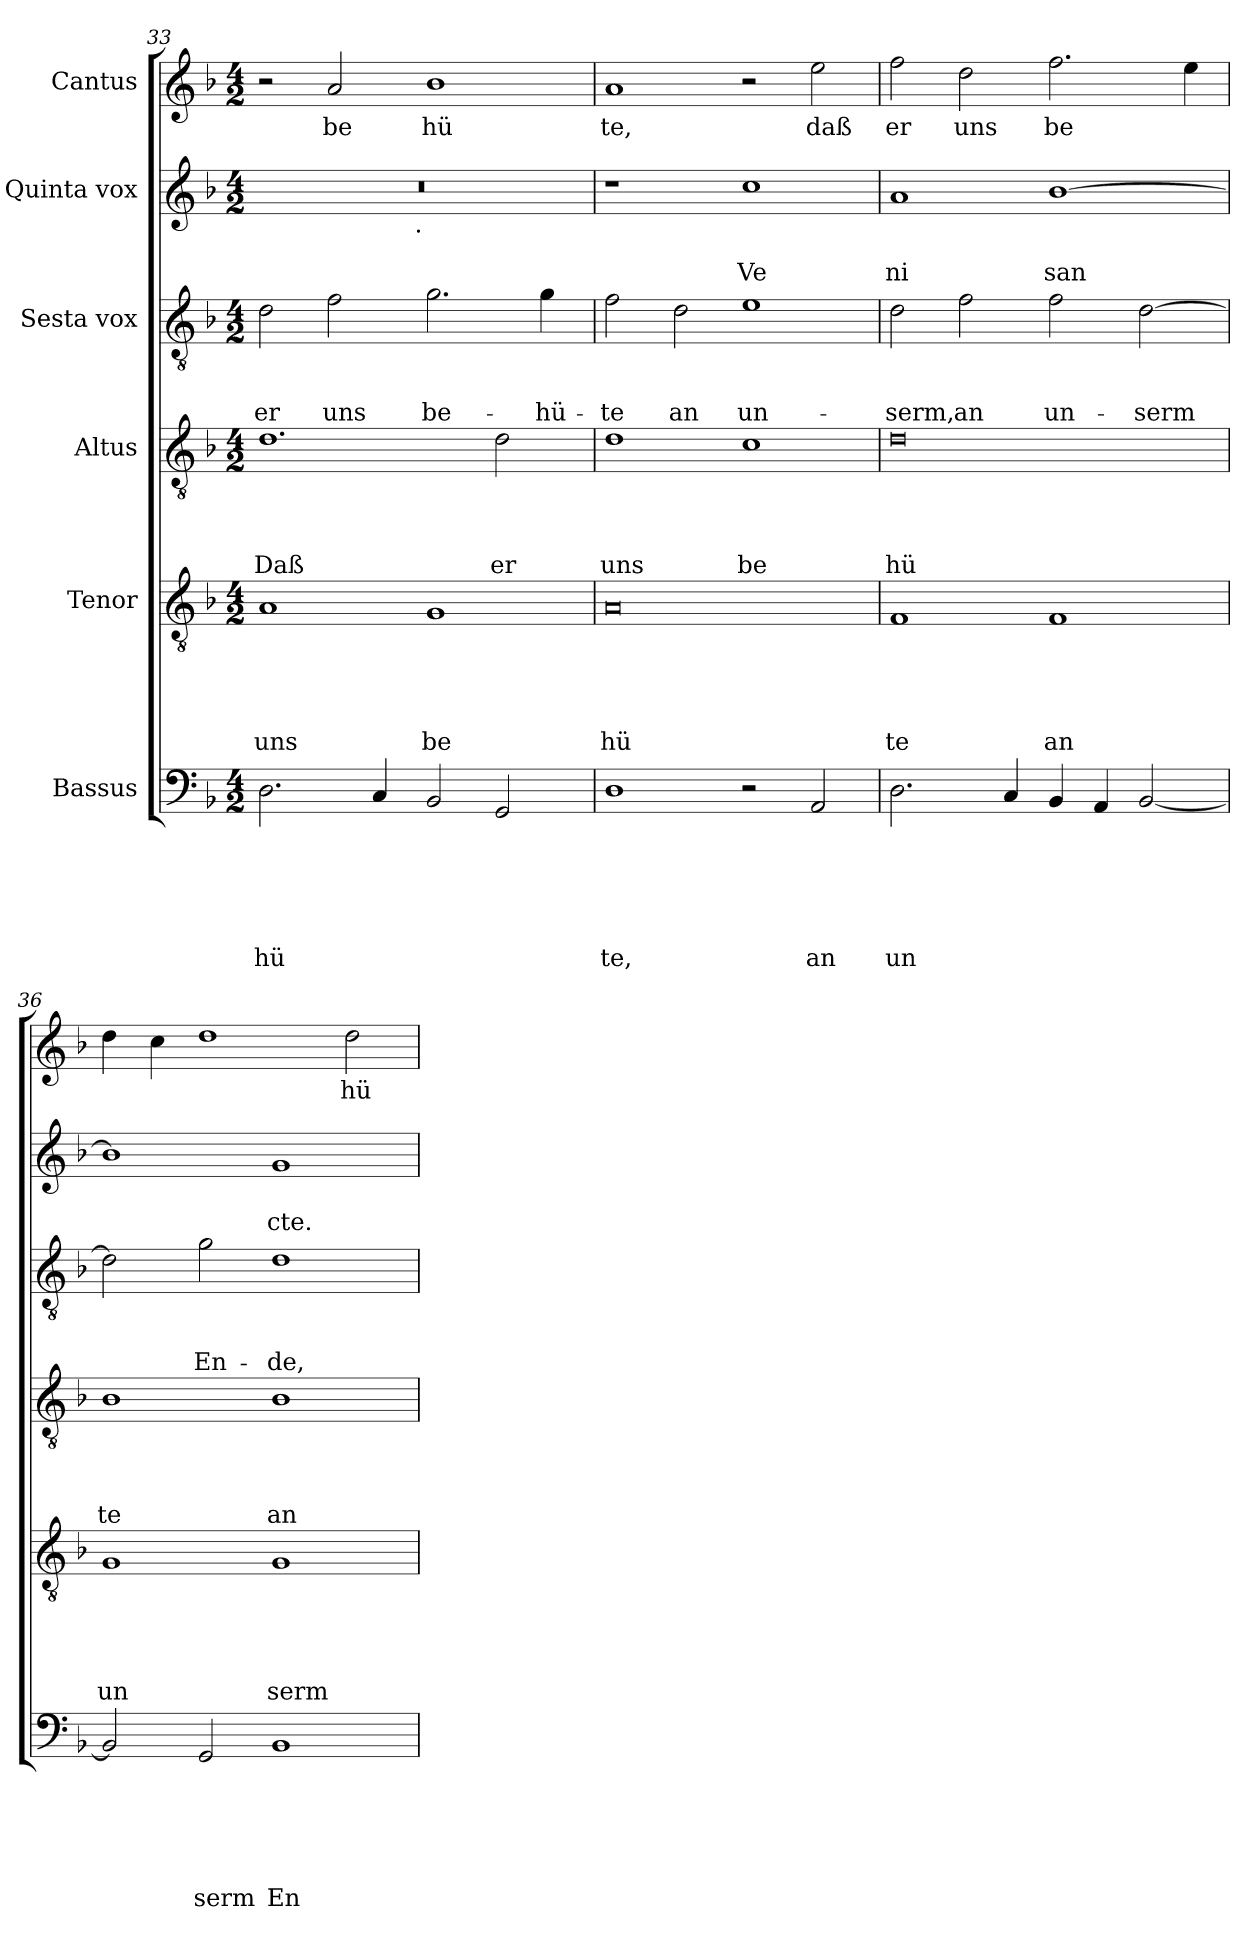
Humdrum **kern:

**kern	**text	**text	**text	**text	**text	**text	**kern	**text	**text	**text	**text	**text	**kern	**text	**text	**text	**text	**kern	**text	**text	**text	**kern	**text	**text	**kern	**text
*part6	*part6	*part6	*part6	*part6	*part6	*part6	*part5	*part5	*part5	*part5	*part5	*part5	*part4	*part4	*part4	*part4	*part4	*part3	*part3	*part3	*part3	*part2	*part2	*part2	*part1	*part1
*staff6	*staff6	*staff6	*staff6	*staff6	*staff6	*staff6	*staff5	*staff5	*staff5	*staff5	*staff5	*staff5	*staff4	*staff4	*staff4	*staff4	*staff4	*staff3	*staff3	*staff3	*staff3	*staff2	*staff2	*staff2	*staff1	*staff1
*I"Bassus	*	*	*	*	*	*	*I"Tenor	*	*	*	*	*	*I"Altus	*	*	*	*	*I"Sesta vox	*	*	*	*I"Quinta vox	*	*	*I"Cantus	*
*clefF4	*	*	*	*	*	*	*clefGv2	*	*	*	*	*	*clefGv2	*	*	*	*	*clefGv2	*	*	*	*clefG2	*	*	*clefG2	*
*k[b-]	*	*	*	*	*	*	*k[b-]	*	*	*	*	*	*k[b-]	*	*	*	*	*k[b-]	*	*	*	*k[b-]	*	*	*k[b-]	*
*F:	*	*	*	*	*	*	*F:	*	*	*	*	*	*F:	*	*	*	*	*F:	*	*	*	*F:	*	*	*F:	*
*M4/2	*	*	*	*	*	*	*M4/2	*	*	*	*	*	*M4/2	*	*	*	*	*M4/2	*	*	*	*M4/2	*	*	*M4/2	*
=33	=33	=33	=33	=33	=33	=33	=33	=33	=33	=33	=33	=33	=33	=33	=33	=33	=33	=33	=33	=33	=33	=33	=33	=33	=33	=33
!	!	!	!	!	!	!LO:LY:b	!	!	!	!	!	!LO:LY:b	!	!	!	!	!LO:LY:b	!	!	!	!LO:LY:b	!	!	!	!	!
*	*	*	*	*	*	*	*	*	*	*	*	*	*	*	*	*	*	*	*	*	*	*^	*	*	*	*
2.D\	.	.	.	.	.	hü	1A	.	.	.	.	uns	1.d	.	.	.	Daß	2d\	.	.	er	0r	2ryy	.	.	2r	.
!	!	!	!	!	!	!	!	!	!	!	!	!	!	!	!	!	!	!	!	!	!LO:LY:b	!	!	!	!	!	!LO:LY:b
.	.	.	.	.	.	.	.	.	.	.	.	.	.	.	.	.	.	2f\	.	.	uns	.	4...ryy	.	.	2a/	be
4C/	.	.	.	.	.	.	.	.	.	.	.	.	.	.	.	.	.	.	.	.	.	.	.	.	.	.	.
!	!	!	!	!	!	!	!	!	!	!	!	!	!	!	!	!	!	!	!	!	!	!	!LO:TX:b:t=.	!	!	!	!
.	.	.	.	.	.	.	.	.	.	.	.	.	.	.	.	.	.	.	.	.	.	.	1ryy	.	.	.	.
!	!	!	!	!	!	!	!	!	!	!	!	!LO:LY:b	!	!	!	!	!	!	!	!	!LO:LY:b	!	!	!	!	!	!LO:LY:b
2BB-/	.	.	.	.	.	.	1G	.	.	.	.	be	.	.	.	.	.	2.g\	.	.	be-	.	.	.	.	1b-	hü
!	!	!	!	!	!	!	!	!	!	!	!	!	!	!	!	!	!LO:LY:b	!	!	!	!	!	!	!	!	!	!
2GG/	.	.	.	.	.	.	.	.	.	.	.	.	2d\	.	.	.	er	.	.	.	.	.	.	.	.	.	.
!	!	!	!	!	!	!	!	!	!	!	!	!	!	!	!	!	!	!	!	!	!LO:LY:b	!	!	!	!	!	!
.	.	.	.	.	.	.	.	.	.	.	.	.	.	.	.	.	.	4g\	.	.	-hü-	.	.	.	.	.	.
.	.	.	.	.	.	.	.	.	.	.	.	.	.	.	.	.	.	.	.	.	.	.	32ryy	.	.	.	.
=34	=34	=34	=34	=34	=34	=34	=34	=34	=34	=34	=34	=34	=34	=34	=34	=34	=34	=34	=34	=34	=34	=34	=34	=34	=34	=34	=34
!	!	!	!	!	!	!LO:LY:b	!	!	!	!	!	!LO:LY:b	!	!	!	!	!LO:LY:b	!	!	!	!LO:LY:b	!	!	!	!	!	!LO:LY:b
*	*	*	*	*	*	*	*	*	*	*	*	*	*	*	*	*	*	*	*	*	*	*v	*v	*	*	*	*
1D	.	.	.	.	.	te,	0A	.	.	.	.	hü	1d	.	.	.	uns	2f\	.	.	-te	1r	.	.	1a	te,
!	!	!	!	!	!	!	!	!	!	!	!	!	!	!	!	!	!	!	!	!	!LO:LY:b	!	!	!	!	!
.	.	.	.	.	.	.	.	.	.	.	.	.	.	.	.	.	.	2d\	.	.	an	.	.	.	.	.
!	!	!	!	!	!	!	!	!	!	!	!	!	!	!	!	!	!LO:LY:b	!	!	!	!LO:LY:b	!	!	!LO:LY:b	!	!
2r	.	.	.	.	.	.	.	.	.	.	.	.	1c	.	.	.	be	1e	.	.	un-	1cc	.	Ve	2r	.
!	!	!	!	!	!	!LO:LY:b	!	!	!	!	!	!	!	!	!	!	!	!	!	!	!	!	!	!	!	!LO:LY:b
2AA/	.	.	.	.	.	an	.	.	.	.	.	.	.	.	.	.	.	.	.	.	.	.	.	.	2ee\	daß
=35	=35	=35	=35	=35	=35	=35	=35	=35	=35	=35	=35	=35	=35	=35	=35	=35	=35	=35	=35	=35	=35	=35	=35	=35	=35	=35
!	!	!	!	!	!	!LO:LY:b	!	!	!	!	!	!LO:LY:b	!	!	!	!	!LO:LY:b	!	!	!	!LO:LY:b	!	!	!LO:LY:b	!	!LO:LY:b
2.D\	.	.	.	.	.	un	1F	.	.	.	.	te	0d	.	.	.	hü	2d\	.	.	-serm,	1a	.	ni	2ff\	er
!	!	!	!	!	!	!	!	!	!	!	!	!	!	!	!	!	!	!	!	!	!LO:LY:b	!	!	!	!	!LO:LY:b
.	.	.	.	.	.	.	.	.	.	.	.	.	.	.	.	.	.	2f\	.	.	an	.	.	.	2dd\	uns
4C/	.	.	.	.	.	.	.	.	.	.	.	.	.	.	.	.	.	.	.	.	.	.	.	.	.	.
!	!	!	!	!	!	!	!	!	!	!	!	!LO:LY:b	!	!	!	!	!	!	!	!	!LO:LY:b	!	!	!LO:LY:b	!	!LO:LY:b
4BB-/	.	.	.	.	.	.	1F	.	.	.	.	an	.	.	.	.	.	2f\	.	.	un-	[>1b-	.	san	2.ff\	be
4AA/	.	.	.	.	.	.	.	.	.	.	.	.	.	.	.	.	.	.	.	.	.	.	.	.	.	.
!	!	!	!	!	!	!	!	!	!	!	!	!	!	!	!	!	!	!	!	!	!LO:LY:b	!	!	!	!	!
[<2BB-/	.	.	.	.	.	.	.	.	.	.	.	.	.	.	.	.	.	[>2d\	.	.	-serm	.	.	.	.	.
.	.	.	.	.	.	.	.	.	.	.	.	.	.	.	.	.	.	.	.	.	.	.	.	.	4ee\	.
=36	=36	=36	=36	=36	=36	=36	=36	=36	=36	=36	=36	=36	=36	=36	=36	=36	=36	=36	=36	=36	=36	=36	=36	=36	=36	=36
!	!	!	!	!	!	!	!	!	!	!	!	!LO:LY:b	!	!	!	!	!LO:LY:b	!	!	!	!	!	!	!	!	!
2BB-/]	.	.	.	.	.	.	1G	.	.	.	.	un	1B-	.	.	.	te	2d\]	.	.	.	1b-]	.	.	4dd\	.
.	.	.	.	.	.	.	.	.	.	.	.	.	.	.	.	.	.	.	.	.	.	.	.	.	4cc\	.
!	!	!	!	!	!	!LO:LY:b	!	!	!	!	!	!	!	!	!	!	!	!	!	!	!LO:LY:b	!	!	!	!	!
2GG/	.	.	.	.	.	serm	.	.	.	.	.	.	.	.	.	.	.	2g\	.	.	En-	.	.	.	1dd	.
!	!	!	!	!	!	!LO:LY:b	!	!	!	!	!	!LO:LY:b	!	!	!	!	!LO:LY:b	!	!	!	!LO:LY:b	!	!	!LO:LY:b	!	!
1BB-	.	.	.	.	.	En	1G	.	.	.	.	serm	1B-	.	.	.	an	1d	.	.	-de,	1g	.	cte.	.	.
!	!	!	!	!	!	!	!	!	!	!	!	!	!	!	!	!	!	!	!	!	!	!	!	!	!	!LO:LY:b
.	.	.	.	.	.	.	.	.	.	.	.	.	.	.	.	.	.	.	.	.	.	.	.	.	2dd\	hü
=	=	=	=	=	=	=	=	=	=	=	=	=	=	=	=	=	=	=	=	=	=	=	=	=	=	=
*-	*-	*-	*-	*-	*-	*-	*-	*-	*-	*-	*-	*-	*-	*-	*-	*-	*-	*-	*-	*-	*-	*-	*-	*-	*-	*-
